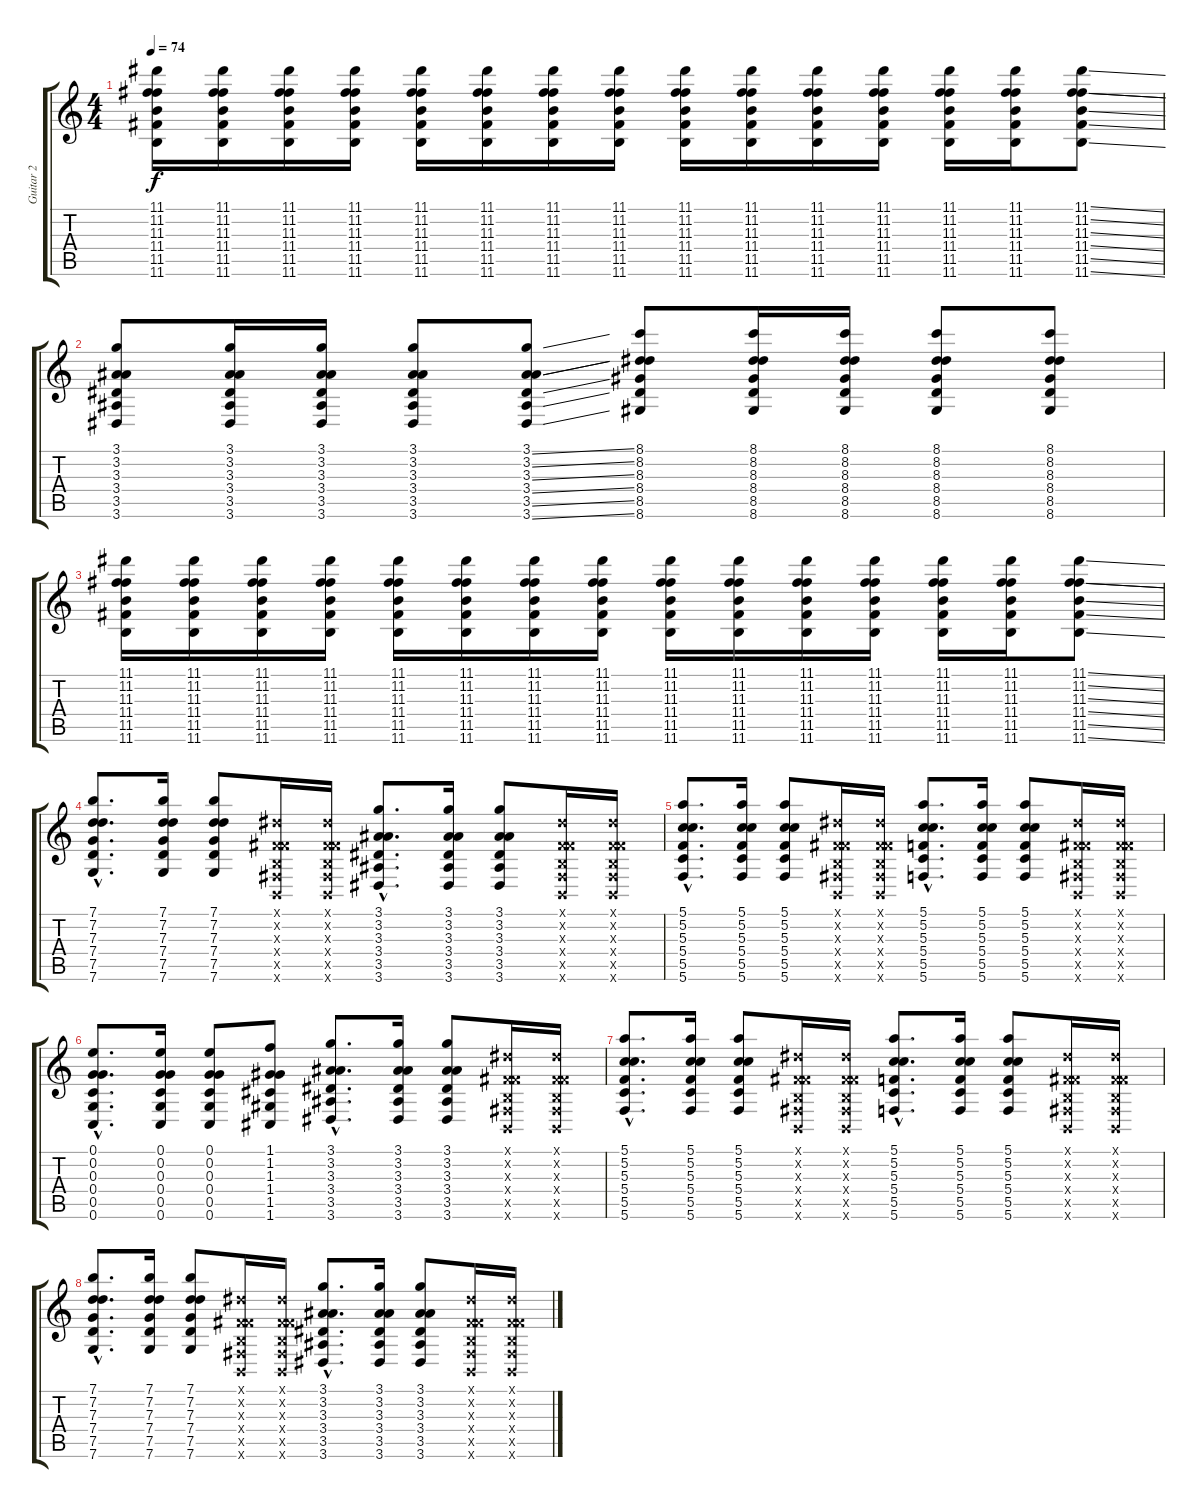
\track ("Guitar 2" "Guitar 2") {instrument overdrivenguitar}
\staff {score tabs}
\tuning (E4 G3 G3 C3 G2 C2) {hide}
\ts (4 4)
\tempo 74
\clef g2
\ks c
(11.1 11.2 11.3 11.4 11.5 11.6).16{dy f} (11.1 11.2 11.3 11.4 11.5 11.6).16 (11.1 11.2 11.3 11.4 11.5 11.6).16 (11.1 11.2 11.3 11.4 11.5 11.6).16 (11.1 11.2 11.3 11.4 11.5 11.6).16 (11.1 11.2 11.3 11.4 11.5 11.6).16 (11.1 11.2 11.3 11.4 11.5 11.6).16 (11.1 11.2 11.3 11.4 11.5 11.6).16 (11.1 11.2 11.3 11.4 11.5 11.6).16 (11.1 11.2 11.3 11.4 11.5 11.6).16 (11.1 11.2 11.3 11.4 11.5 11.6).16 (11.1 11.2 11.3 11.4 11.5 11.6).16 (11.1 11.2 11.3 11.4 11.5 11.6).16 (11.1 11.2 11.3 11.4 11.5 11.6).16 (11.1{ss} 11.2{ss} 11.3{ss} 11.4{ss} 11.5{ss} 11.6{ss}).8 |
(3.1 3.2 3.3 3.4 3.5 3.6).8 (3.1 3.2 3.3 3.4 3.5 3.6).16 (3.1 3.2 3.3 3.4 3.5 3.6).16 (3.1 3.2 3.3 3.4 3.5 3.6).8 (3.1{ss} 3.2{ss} 3.3{ss} 3.4{ss} 3.5{ss} 3.6{ss}).8 (8.1 8.2 8.3 8.4 8.5 8.6).8 (8.1 8.2 8.3 8.4 8.5 8.6).16 (8.1 8.2 8.3 8.4 8.5 8.6).16 (8.1 8.2 8.3 8.4 8.5 8.6).8 (8.1 8.2 8.3 8.4 8.5 8.6).8 |
(11.1 11.2 11.3 11.4 11.5 11.6).16 (11.1 11.2 11.3 11.4 11.5 11.6).16 (11.1 11.2 11.3 11.4 11.5 11.6).16 (11.1 11.2 11.3 11.4 11.5 11.6).16 (11.1 11.2 11.3 11.4 11.5 11.6).16 (11.1 11.2 11.3 11.4 11.5 11.6).16 (11.1 11.2 11.3 11.4 11.5 11.6).16 (11.1 11.2 11.3 11.4 11.5 11.6).16 (11.1 11.2 11.3 11.4 11.5 11.6).16 (11.1 11.2 11.3 11.4 11.5 11.6).16 (11.1 11.2 11.3 11.4 11.5 11.6).16 (11.1 11.2 11.3 11.4 11.5 11.6).16 (11.1 11.2 11.3 11.4 11.5 11.6).16 (11.1 11.2 11.3 11.4 11.5 11.6).16 (11.1{ss} 11.2{ss} 11.3{ss} 11.4{ss} 11.5{ss} 11.6{ss}).8 |
(7.1{hac} 7.2{hac} 7.3{hac} 7.4{hac} 7.5{hac} 7.6{hac}).8{d volume 8} (7.1 7.2 7.3 7.4 7.5 7.6).16 (7.1 7.2 7.3 7.4 7.5 7.6).8 (-1.1{x} -1.2{x} -1.3{x} -1.4{x} -1.5{x} -1.6{x}).16 (-1.1{x} -1.2{x} -1.3{x} -1.4{x} -1.5{x} -1.6{x}).16 (3.1{hac} 3.2{hac} 3.3{hac} 3.4{hac} 3.5{hac} 3.6{hac}).8{d} (3.1 3.2 3.3 3.4 3.5 3.6).16 (3.1 3.2 3.3 3.4 3.5 3.6).8 (-1.1{x} -1.2{x} -1.3{x} -1.4{x} -1.5{x} -1.6{x}).16 (-1.1{x} -1.2{x} -1.3{x} -1.4{x} -1.5{x} -1.6{x}).16 |
(5.1{hac} 5.2{hac} 5.3{hac} 5.4{hac} 5.5{hac} 5.6{hac}).8{d} (5.1 5.2 5.3 5.4 5.5 5.6).16 (5.1 5.2 5.3 5.4 5.5 5.6).8 (-1.1{x} -1.2{x} -1.3{x} -1.4{x} -1.5{x} -1.6{x}).16 (-1.1{x} -1.2{x} -1.3{x} -1.4{x} -1.5{x} -1.6{x}).16 (5.1{hac} 5.2{hac} 5.3{hac} 5.4{hac} 5.5{hac} 5.6{hac}).8{d} (5.1 5.2 5.3 5.4 5.5 5.6).16 (5.1 5.2 5.3 5.4 5.5 5.6).8 (-1.1{x} -1.2{x} -1.3{x} -1.4{x} -1.5{x} -1.6{x}).16 (-1.1{x} -1.2{x} -1.3{x} -1.4{x} -1.5{x} -1.6{x}).16 |
(0.1{hac} 0.2{hac} 0.3{hac} 0.4{hac} 0.5{hac} 0.6{hac}).8{d} (0.1 0.2 0.3 0.4 0.5 0.6).16 (0.1 0.2 0.3 0.4 0.5 0.6).8 (1.1 1.2 1.3 1.4 1.5 1.6).8 (3.1{hac} 3.2{hac} 3.3{hac} 3.4{hac} 3.5{hac} 3.6{hac}).8{d} (3.1 3.2 3.3 3.4 3.5 3.6).16 (3.1 3.2 3.3 3.4 3.5 3.6).8 (-1.1{x} -1.2{x} -1.3{x} -1.4{x} -1.5{x} -1.6{x}).16 (-1.1{x} -1.2{x} -1.3{x} -1.4{x} -1.5{x} -1.6{x}).16 |
(5.1{hac} 5.2{hac} 5.3{hac} 5.4{hac} 5.5{hac} 5.6{hac}).8{d} (5.1 5.2 5.3 5.4 5.5 5.6).16 (5.1 5.2 5.3 5.4 5.5 5.6).8 (-1.1{x} -1.2{x} -1.3{x} -1.4{x} -1.5{x} -1.6{x}).16 (-1.1{x} -1.2{x} -1.3{x} -1.4{x} -1.5{x} -1.6{x}).16 (5.1{hac} 5.2{hac} 5.3{hac} 5.4{hac} 5.5{hac} 5.6{hac}).8{d} (5.1 5.2 5.3 5.4 5.5 5.6).16 (5.1 5.2 5.3 5.4 5.5 5.6).8 (-1.1{x} -1.2{x} -1.3{x} -1.4{x} -1.5{x} -1.6{x}).16 (-1.1{x} -1.2{x} -1.3{x} -1.4{x} -1.5{x} -1.6{x}).16 |
(7.1{hac} 7.2{hac} 7.3{hac} 7.4{hac} 7.5{hac} 7.6{hac}).8{d volume 8} (7.1 7.2 7.3 7.4 7.5 7.6).16 (7.1 7.2 7.3 7.4 7.5 7.6).8 (-1.1{x} -1.2{x} -1.3{x} -1.4{x} -1.5{x} -1.6{x}).16 (-1.1{x} -1.2{x} -1.3{x} -1.4{x} -1.5{x} -1.6{x}).16 (3.1{hac} 3.2{hac} 3.3{hac} 3.4{hac} 3.5{hac} 3.6{hac}).8{d} (3.1 3.2 3.3 3.4 3.5 3.6).16 (3.1 3.2 3.3 3.4 3.5 3.6).8 (-1.1{x} -1.2{x} -1.3{x} -1.4{x} -1.5{x} -1.6{x}).16 (-1.1{x} -1.2{x} -1.3{x} -1.4{x} -1.5{x} -1.6{x}).16
